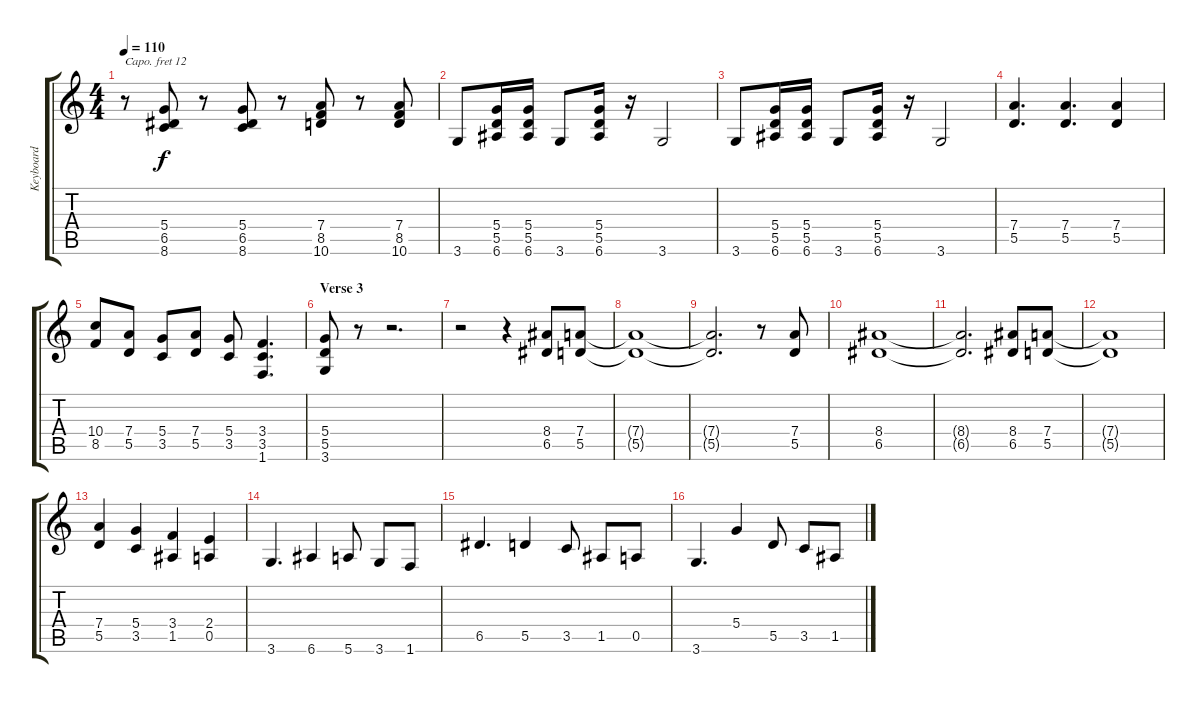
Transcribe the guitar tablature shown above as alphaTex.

\track ("Keyboard" "Keyboard") {instrument pad3polysynth}
\staff {score tabs}
\capo 12
\tuning (E4 B3 G3 D3 A2 E2) {hide}
\ts (4 4)
\tempo 110
\clef g2
\ks c
r.8{dy f} (5.4 6.5 8.6).8 r.8 (5.4 6.5 8.6).8 r.8 (7.4 8.5 10.6).8 r.8 (7.4 8.5 10.6).8 |
3.6.8 (5.4 5.5 6.6).16 (5.4 5.5 6.6).16 3.6.8 (5.4 5.5 6.6).16 r.16 3.6.2 |
3.6.8 (5.4 5.5 6.6).16 (5.4 5.5 6.6).16 3.6.8 (5.4 5.5 6.6).16 r.16 3.6.2 |
(7.4 5.5).4{d} (7.4 5.5).4{d} (7.4 5.5).4 |
(10.4 8.5).8 (7.4 5.5).8 (5.4 3.5).8 (7.4 5.5).8 (5.4 3.5).8 (3.4 3.5 1.6).4{d} |
\section ("" "Verse 3")
(5.4 5.5 3.6).8 r.8 r.2{d} |
r.2 r.4 (8.4 6.5).8 (7.4 5.5).8 |
(7.4{t} 5.5{t}).1 |
(7.4{t} 5.5{t}).2{d} r.8 (7.4 5.5).8 |
(8.4 6.5).1 |
(8.4{t} 6.5{t}).2{d} (8.4 6.5).8 (7.4 5.5).8 |
(7.4{t} 5.5{t}).1 |
(7.4 5.5).4 (5.4 3.5).4 (3.4 1.5).4 (2.4 0.5).4 |
3.6.4{d} 6.6.4 5.6.8 3.6.8 1.6.8 |
6.5.4{d} 5.5.4 3.5.8 1.5.8 0.5.8 |
3.6.4{d} 5.4.4 5.5.8 3.5.8 1.5.8
